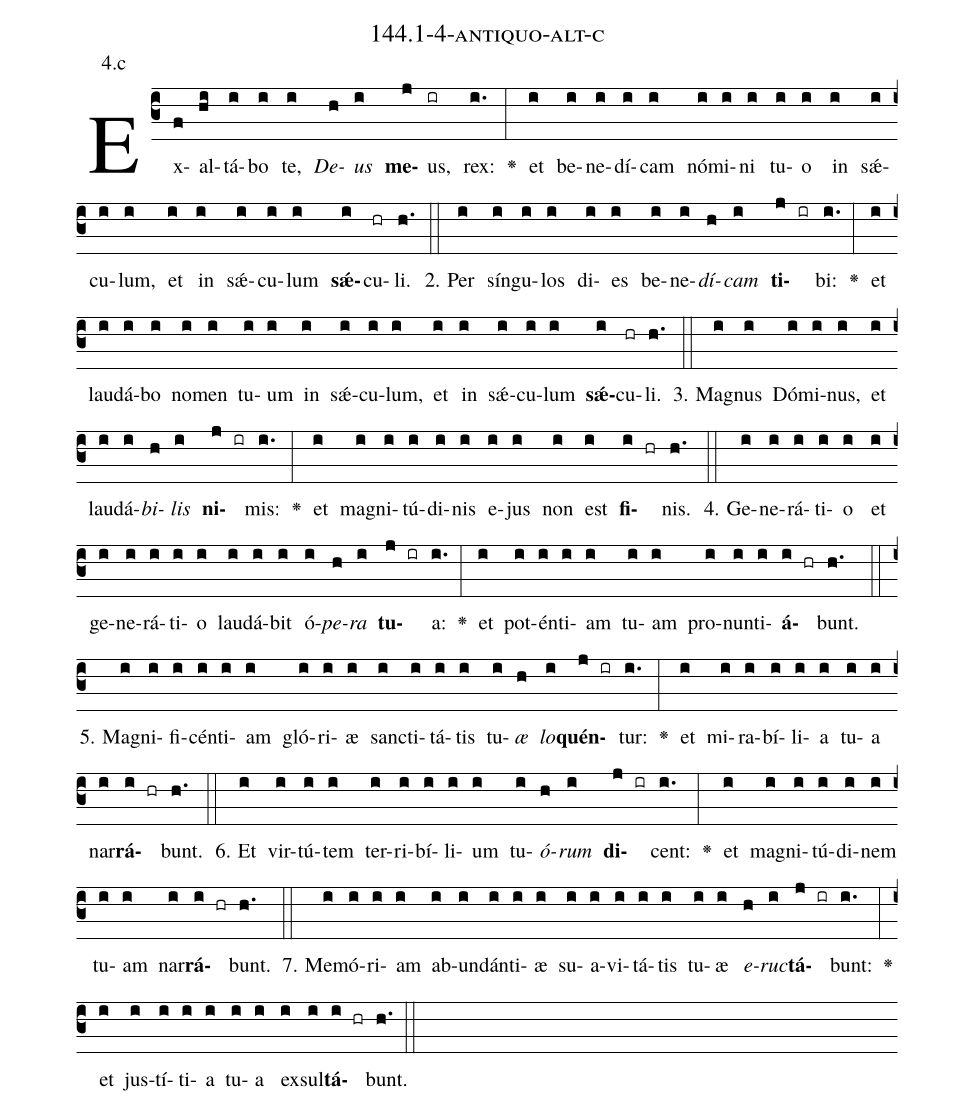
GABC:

name: 144.1-4-antiquo-alt-c;
annotation: 4.c;
%%
(c3)Ex(f)al(hi)tá(i)bo(i) te,(i) <i>De</i>(h)<i>us</i>(i) <b>me</b>(j)us,(ir) rex:(i.) <v>\greheightstar</v>(:) et(i) be(i)ne(i)dí(i)cam(i) nó(i)mi(i)ni(i) tu(i)o(i) in(i) sǽ(i)cu(i)lum,(i) et(i) in(i) sǽ(i)cu(i)lum(i) <b>sǽ</b>(i)cu(hr)li.(h.) (::)
2. Per(i) sín(i)gu(i)los(i) di(i)es(i) be(i)ne(i)<i>dí</i>(h)<i>cam</i>(i) <b>ti</b>(j ir)bi:(i.) <v>\greheightstar</v>(:) et(i) lau(i)dá(i)bo(i) no(i)men(i) tu(i)um(i) in(i) sǽ(i)cu(i)lum,(i) et(i) in(i) sǽ(i)cu(i)lum(i) <b>sǽ</b>(i)cu(hr)li.(h.) (::)
3. Ma(i)gnus(i) Dó(i)mi(i)nus,(i) et(i) lau(i)dá(i)<i>bi</i>(h)<i>lis</i>(i) <b>ni</b>(j ir)mis:(i.) <v>\greheightstar</v>(:) et(i) ma(i)gni(i)tú(i)di(i)nis(i) e(i)jus(i) non(i) est(i) <b>fi</b>(i hr)nis.(h.) (::)
4. Ge(i)ne(i)rá(i)ti(i)o(i) et(i) ge(i)ne(i)rá(i)ti(i)o(i) lau(i)dá(i)bit(i) ó(i)<i>pe</i>(h)<i>ra</i>(i) <b>tu</b>(j ir)a:(i.) <v>\greheightstar</v>(:) et(i) pot(i)én(i)ti(i)am(i) tu(i)am(i) pro(i)nun(i)ti(i)<b>á</b>(i hr)bunt.(h.) (::)
5. Ma(i)gni(i)fi(i)cén(i)ti(i)am(i) gló(i)ri(i)æ(i) sanc(i)ti(i)tá(i)tis(i) tu(i)<i>æ</i>(h) <i>lo</i>(i)<b>quén</b>(j ir)tur:(i.) <v>\greheightstar</v>(:) et(i) mi(i)ra(i)bí(i)li(i)a(i) tu(i)a(i) nar(i)<b>rá</b>(i hr)bunt.(h.) (::)
6. Et(i) vir(i)tú(i)tem(i) ter(i)ri(i)bí(i)li(i)um(i) tu(i)<i>ó</i>(h)<i>rum</i>(i) <b>di</b>(j ir)cent:(i.) <v>\greheightstar</v>(:) et(i) ma(i)gni(i)tú(i)di(i)nem(i) tu(i)am(i) nar(i)<b>rá</b>(i hr)bunt.(h.) (::)
7. Me(i)mó(i)ri(i)am(i) ab(i)un(i)dán(i)ti(i)æ(i) su(i)a(i)vi(i)tá(i)tis(i) tu(i)æ(i) <i>e</i>(h)<i>ruc</i>(i)<b>tá</b>(j ir)bunt:(i.) <v>\greheightstar</v>(:) et(i) jus(i)tí(i)ti(i)a(i) tu(i)a(i) ex(i)sul(i)<b>tá</b>(i hr)bunt.(h.) (::)
